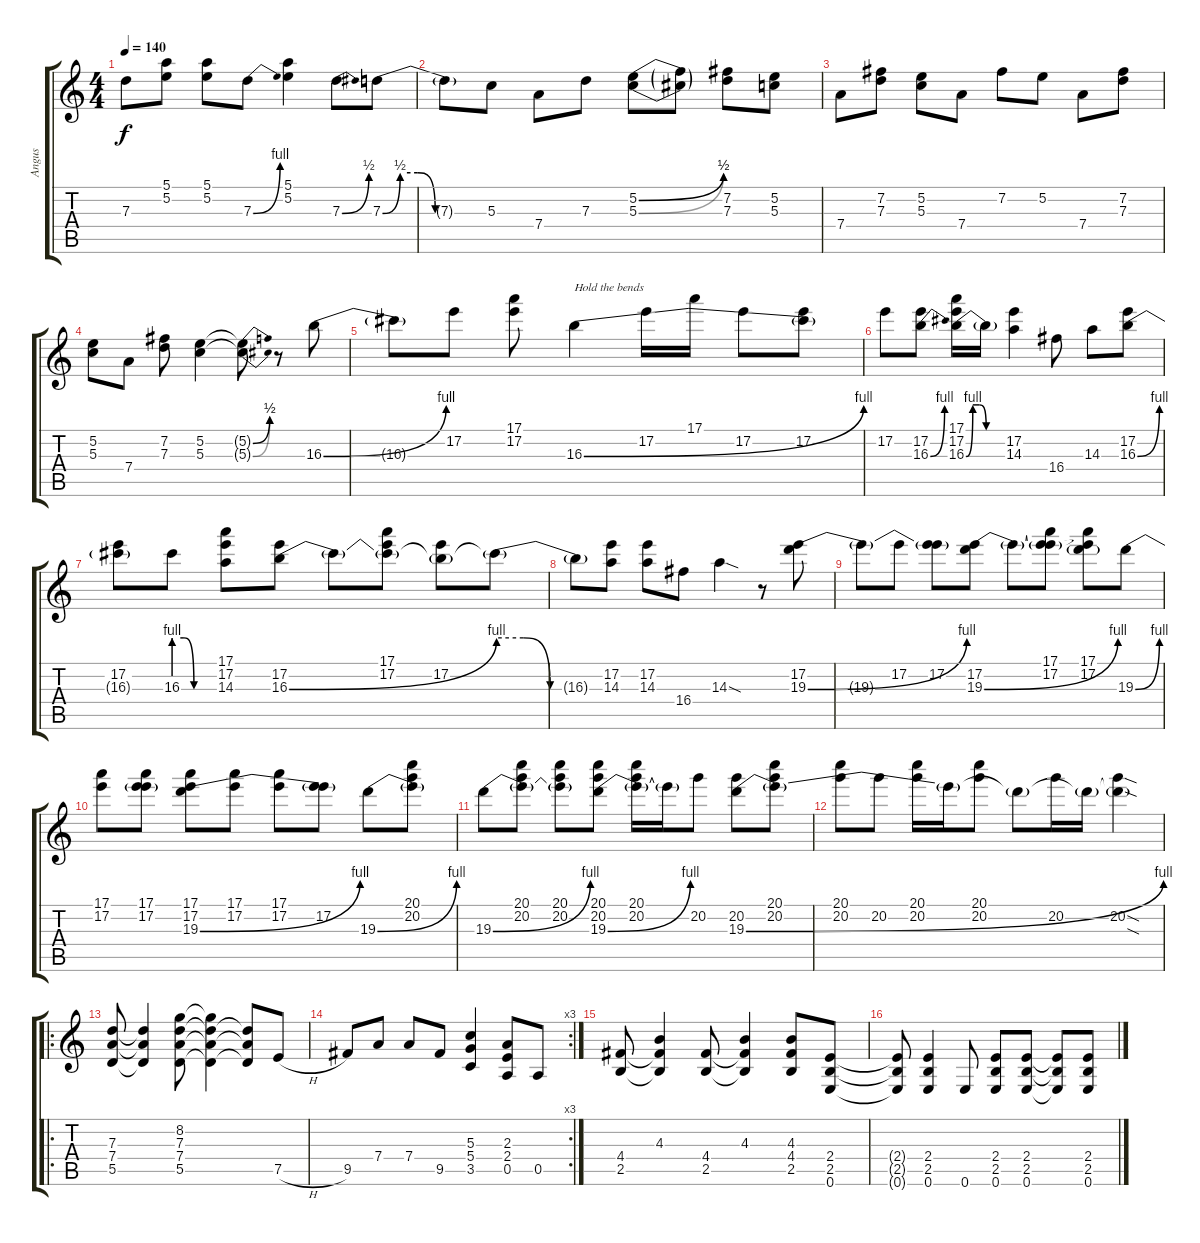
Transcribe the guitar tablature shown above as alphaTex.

\track ("Angus" "Angus") {instrument overdrivenguitar}
\staff {score tabs}
\tuning (E4 B3 G3 D3 A2 E2) {hide}
\ts (4 4)
\tempo 140
\clef g2
\ks c
7.3{t}.8{dy f} (5.1 5.2).8 (5.1 5.2).8 7.3{be (bend 0 0 60 4)}.8 (5.1 5.2).4 7.3{be (bend 0 0 60 2)}.8 7.3{be (custom 0 0 10 2 20 2 30 0 60 0)}.8 |
7.3{t}.8 5.3.8 7.4.8 7.3.8 (5.2{be (bend 0 0 60 2)} 5.3{be (bend 0 0 60 2)}).8 (5.2{t} 5.3{t}).8 (7.2 7.3).8 (5.2 5.3).8 |
7.4.8 (7.2 7.3).8 (5.2 5.3).8 7.4.8 7.2.8 5.2.8 7.4.8 (7.2 7.3).8 |
(5.2 5.3).8 7.4.8 (7.2 7.3).8 (5.2 5.3).4 (5.2{be (bend 0 0 60 2) t} 5.3{be (bend 0 0 60 2) t}).8 r.8 16.3{be (bend 0 0 60 4)}.8 |
16.3{t}.8 17.2.8 (17.1 17.2).8 16.3{be (bend 0 0 60 4)}.4{txt "Hold the bends"} 17.2.16 17.1.16 17.2.8 (17.2 16.3{t}).8 |
17.2.8 (17.2 16.3{be (bend 0 0 60 4)}).8 (17.1 17.2 16.3{be (custom 0 0 10 4 20 4 30 0 60 0)}).16 16.3{t}.16 (17.2 14.3).4 16.4.8 14.3.8 (17.2 16.3{be (bend 0 0 60 4)}).8 |
(17.2 16.3{t}).8 16.3{be (custom 0 4 15 4 30 0 60 0)}.8 (17.1 17.2 14.3).8 (17.2 16.3{be (bend 0 0 60 4)}).8 16.3{t}.8 (17.1 17.2 16.3{t}).8 (17.2 16.3{t}).8 16.3{be (custom 0 4 15 4 30 0 60 0) t}.8 |
16.3{t}.8 (17.2 14.3).8 (17.2 14.3).8 16.4.8 14.3{sod}.4 r.8 (17.2 19.3{be (bend 0 0 60 4)}).8 |
19.3{t}.8 17.2.8 (17.2 19.3{t}).8 (17.2 19.3{be (bend 0 0 60 4)}).8 19.3{t}.8 (17.1 17.2 19.3{t}).8 (17.1 17.2 19.3{t}).8 19.3{be (bend 0 0 60 4)}.8 |
(17.1 17.2).8 (17.1 17.2 19.3{t}).8 (17.1 17.2 19.3{be (bend 0 0 60 4)}).8 (17.1 17.2).8 (17.1 17.2).8 (17.2 19.3{t}).8 19.3{be (bend 0 0 60 4)}.8 (20.1 20.2 19.3{t}).8 |
19.3{be (bend 0 0 60 4)}.8 (20.1 20.2 19.3{t}).8 (20.1 20.2 19.3{t}).8 (20.1 20.2 19.3{be (bend 0 0 60 4)}).8 (20.1 20.2 19.3{t}).16 19.3{t}.16 20.2.8 (20.2 19.3{be (bend 0 0 60 4)}).8 (20.1 20.2 19.3{t}).8 |
(20.1 20.2).8 20.2.8 (20.1 20.2).16 19.3{t}.16 (20.1 20.2).8 19.3{t}.8 20.2.16 19.3{t}.16 (20.2{sod} 19.3{sod t}).4 |
\ro
(7.3 7.4 5.5).8 (7.3{t} 7.4{t} 5.5{t}).4 (8.2 7.3 7.4 5.5).8 (8.2{t} 7.3{t} 7.4{t} 5.5{t}).4 (7.3{t} 7.4{t} 5.5{t}).8 7.5{h}.8 |
\rc 3
9.5.8 7.4.8 7.4.8 9.5.8 (5.3 5.4 3.5).4 (2.3 2.4 0.5).8 0.5.8 |
(4.4 2.5).8 (4.3 4.4{t} 2.5{t}).4 (4.4 2.5).8 (4.3 4.4{t} 2.5{t}).4 (4.3 4.4 2.5).8 (2.4 2.5 0.6).8 |
(2.4{t} 2.5{t} 0.6{t}).8 (2.4 2.5 0.6).4 0.6.8 (2.4 2.5 0.6).8 (2.4 2.5 0.6).8 (2.4{t} 2.5{t} 0.6{t}).8 (2.4 2.5 0.6).8
